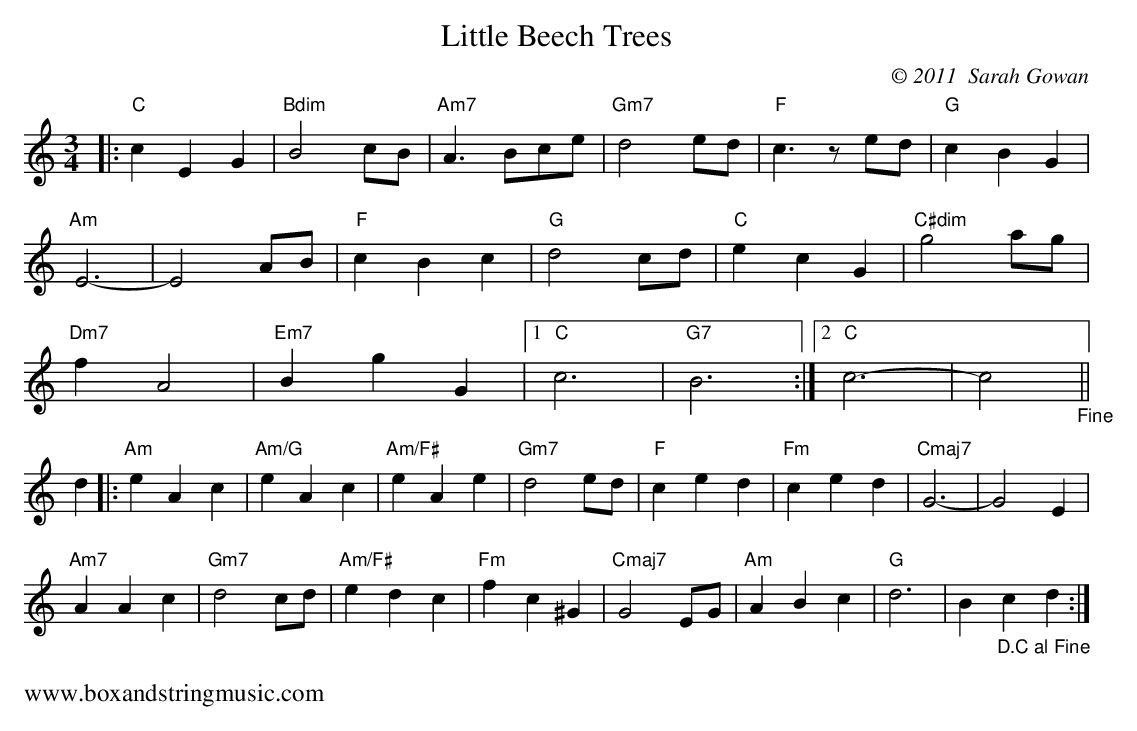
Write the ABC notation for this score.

X:1
T:Little Beech Trees
C:© 2011  Sarah Gowan
M:3/4
K:C
|:"C"c2E2G2|"Bdim"B4cB|"Am7"A3Bce|"Gm7"d4 ed|"F"c3zed|"G"c2B2G2|
"Am"E6-  |E4 AB|"F"c2B2 c2|"G"d4cd|"C"e2c2G2|"C#dim"g4 ag|
"Dm7" f2A4|"Em7"B2g2G2|1"C"c6|"G7"B6:|2"C"c6-|  c4 "_Fine" ||
d2|:"Am"e2A2c2|"Am/G"e2A2c2|"Am/F#"e2A2e2|"Gm7"d4ed|"F"c2e2d2|"Fm"c2e2d2|"Cmaj7"G6-|G4E2|
"Am7"A2A2c2|"Gm7"d4cd|"Am/F#"e2d2c2|"Fm"f2c2^G2|"Cmaj7"G4EG|"Am"A2B2c2|"G"d6|B2"_D.C al Fine"c2d2:|
